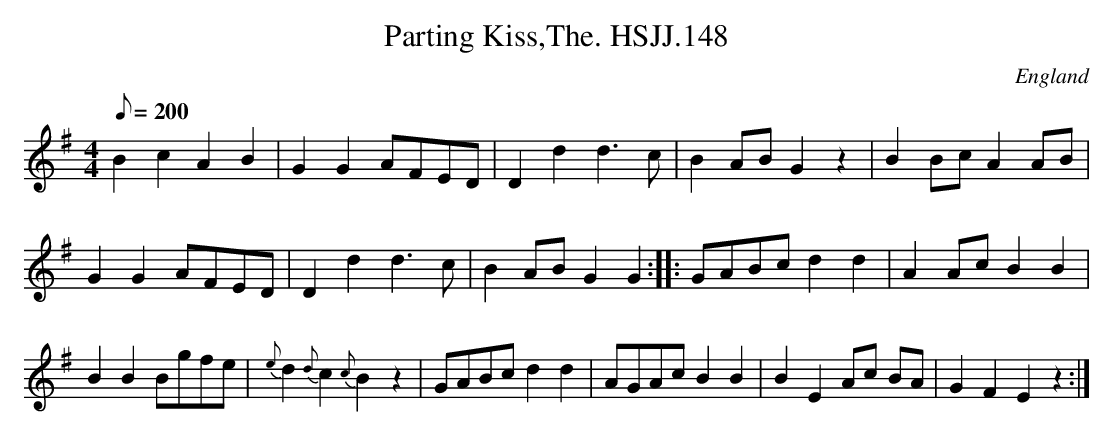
X:1
T:Parting Kiss,The. HSJJ.148
M:4/4
L:1/8
Q:200
O:England
K:G
B2c2A2B2|G2G2AFED|D2d2d3c|B2ABG2z2|B2BcA2AB|!G2G2AFED|D2d2d3c|B2ABG2G2:|
|:GABcd2d2|A2AcB2B2|!B2B2Bgfe|{e}d2{d}c2{c}B2z2|GABcd2d2|AGAcB2B2|B2E2Ac
BA|G2F2E2z2:|]
